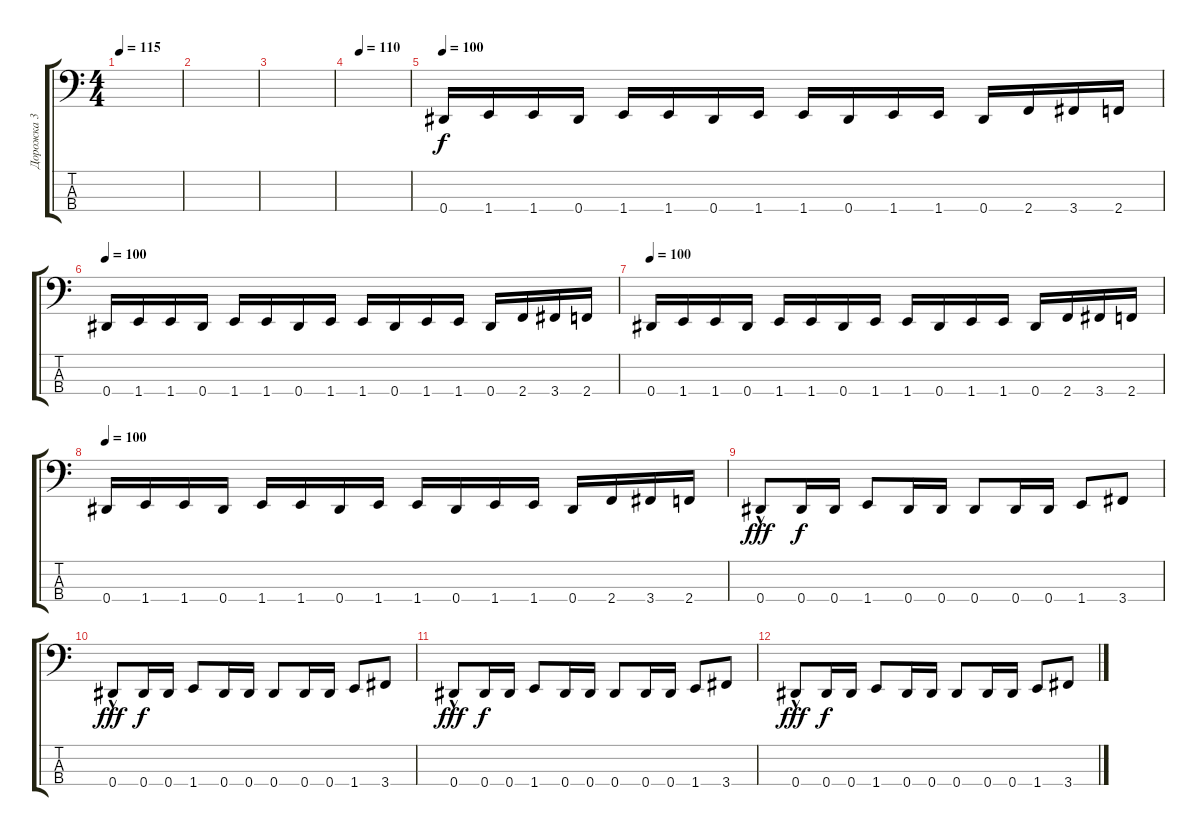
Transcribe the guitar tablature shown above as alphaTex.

\track ("Дорожка 3" "Дорожка 3") {instrument electricbassfinger}
\staff {score tabs}
\tuning (Gb2 Db2 Ab1 Eb1) {hide}
\ts (4 4)
\tempo 115
\clef f4
\ks c
|
|
|
\tempo (110 0.1875)
|
\tempo 100
0.4.16 1.4.16 1.4.16 0.4.16 1.4.16 1.4.16 0.4.16 1.4.16 1.4.16 0.4.16 1.4.16 1.4.16 0.4.16 2.4.16 3.4.16 2.4.16 |
\tempo 100
0.4.16 1.4.16 1.4.16 0.4.16 1.4.16 1.4.16 0.4.16 1.4.16 1.4.16 0.4.16 1.4.16 1.4.16 0.4.16 2.4.16 3.4.16 2.4.16 |
\tempo 100
0.4.16 1.4.16 1.4.16 0.4.16 1.4.16 1.4.16 0.4.16 1.4.16 1.4.16 0.4.16 1.4.16 1.4.16 0.4.16 2.4.16 3.4.16 2.4.16 |
\tempo 100
0.4.16 1.4.16 1.4.16 0.4.16 1.4.16 1.4.16 0.4.16 1.4.16 1.4.16 0.4.16 1.4.16 1.4.16 0.4.16 2.4.16 3.4.16 2.4.16 |
0.4{hac}.8{dy fff} 0.4.16{dy f} 0.4.16 1.4.8 0.4.16 0.4.16 0.4.8 0.4.16 0.4.16 1.4.8 3.4.8 |
0.4{hac}.8{dy fff} 0.4.16{dy f} 0.4.16 1.4.8 0.4.16 0.4.16 0.4.8 0.4.16 0.4.16 1.4.8 3.4.8 |
0.4{hac}.8{dy fff} 0.4.16{dy f} 0.4.16 1.4.8 0.4.16 0.4.16 0.4.8 0.4.16 0.4.16 1.4.8 3.4.8 |
0.4{hac}.8{dy fff} 0.4.16{dy f} 0.4.16 1.4.8 0.4.16 0.4.16 0.4.8 0.4.16 0.4.16 1.4.8 3.4.8
